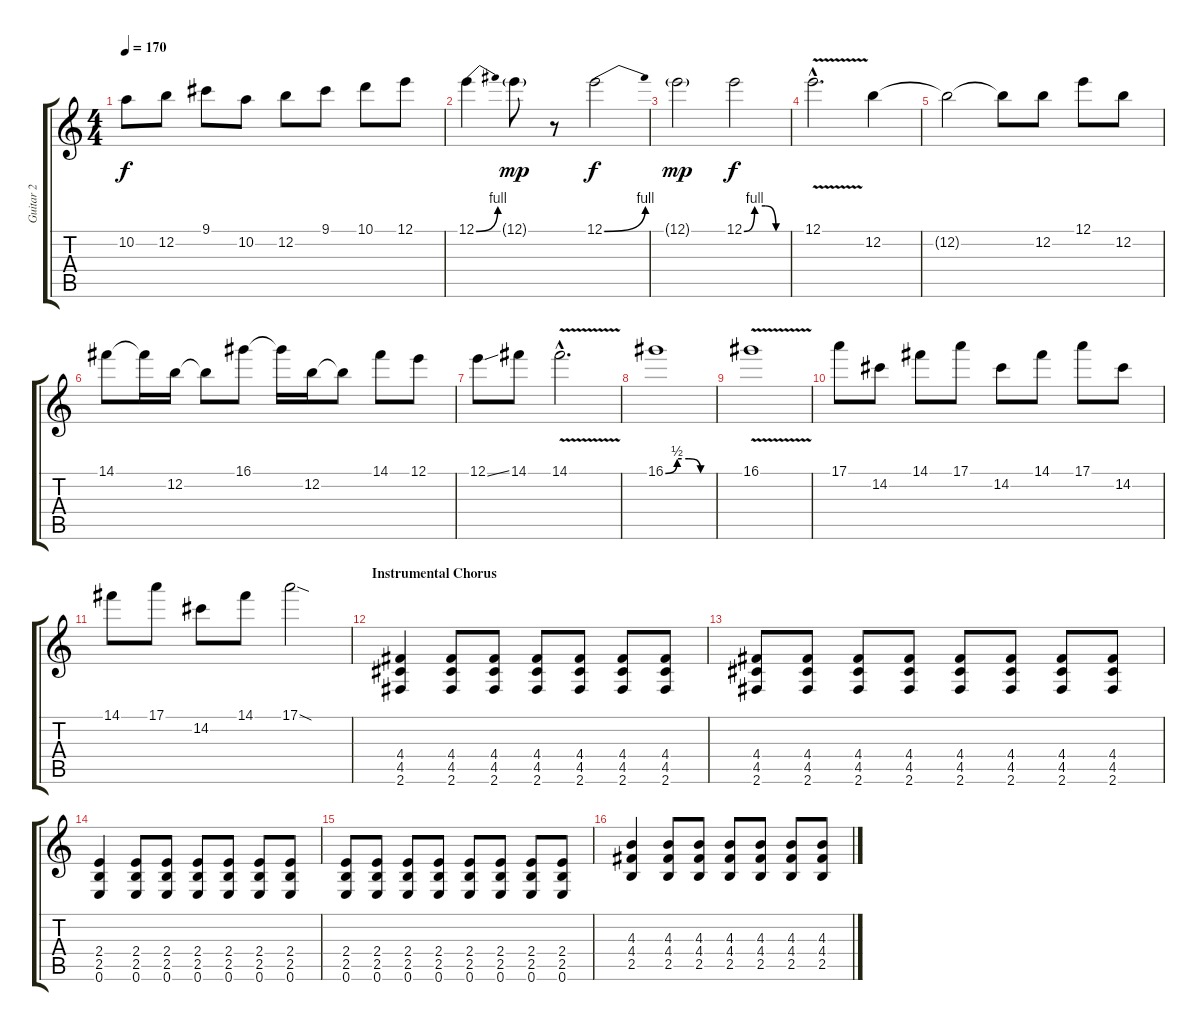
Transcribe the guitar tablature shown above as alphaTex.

\track ("Guitar 2" "Guitar 2") {instrument overdrivenguitar}
\staff {score tabs}
\tuning (E4 B3 G3 D3 A2 E2) {hide}
\ts (4 4)
\tempo 170
\clef g2
\ks c
10.2.8{dy f} 12.2.8 9.1.8 10.2.8 12.2.8 9.1.8 10.1.8 12.1.8 |
12.1{be (bend 0 0 60 4)}.4 12.1{g}.8{dy mp} r.8 12.1{be (bend 0 0 60 4)}.2{dy f} |
12.1{g}.2{dy mp} 12.1{be (custom 0 0 15 4 30 4 45 0 60 0)}.2{dy f} |
12.1{v hac}.2{d} 12.2.4 |
12.2{t}.2 12.2{t}.8 12.2.8 12.1.8 12.2.8 |
14.1.8 14.1{t}.16 12.2.16 12.2{t}.8 16.1.8 16.1{t}.16 12.2.16 12.2{t}.8 14.1.8 12.1.8 |
12.1{ss}.8 14.1.8 14.1{v hac}.2{d} |
16.1{be (custom 0 0 15 2 30 2 45 0 60 0)}.1 |
16.1{v}.1 |
17.1.8 14.2.8 14.1.8 17.1.8 14.2.8 14.1.8 17.1.8 14.2.8 |
14.1.8 17.1.8 14.2.8 14.1.8 17.1{sod}.2 |
\section ("" "Instrumental Chorus")
(4.4 4.5 2.6).4 (4.4 4.5 2.6).8 (4.4 4.5 2.6).8 (4.4 4.5 2.6).8 (4.4 4.5 2.6).8 (4.4 4.5 2.6).8 (4.4 4.5 2.6).8 |
(4.4 4.5 2.6).8 (4.4 4.5 2.6).8 (4.4 4.5 2.6).8 (4.4 4.5 2.6).8 (4.4 4.5 2.6).8 (4.4 4.5 2.6).8 (4.4 4.5 2.6).8 (4.4 4.5 2.6).8 |
(2.4 2.5 0.6).4 (2.4 2.5 0.6).8 (2.4 2.5 0.6).8 (2.4 2.5 0.6).8 (2.4 2.5 0.6).8 (2.4 2.5 0.6).8 (2.4 2.5 0.6).8 |
(2.4 2.5 0.6).8 (2.4 2.5 0.6).8 (2.4 2.5 0.6).8 (2.4 2.5 0.6).8 (2.4 2.5 0.6).8 (2.4 2.5 0.6).8 (2.4 2.5 0.6).8 (2.4 2.5 0.6).8 |
(4.3 4.4 2.5).4 (4.3 4.4 2.5).8 (4.3 4.4 2.5).8 (4.3 4.4 2.5).8 (4.3 4.4 2.5).8 (4.3 4.4 2.5).8 (4.3 4.4 2.5).8
